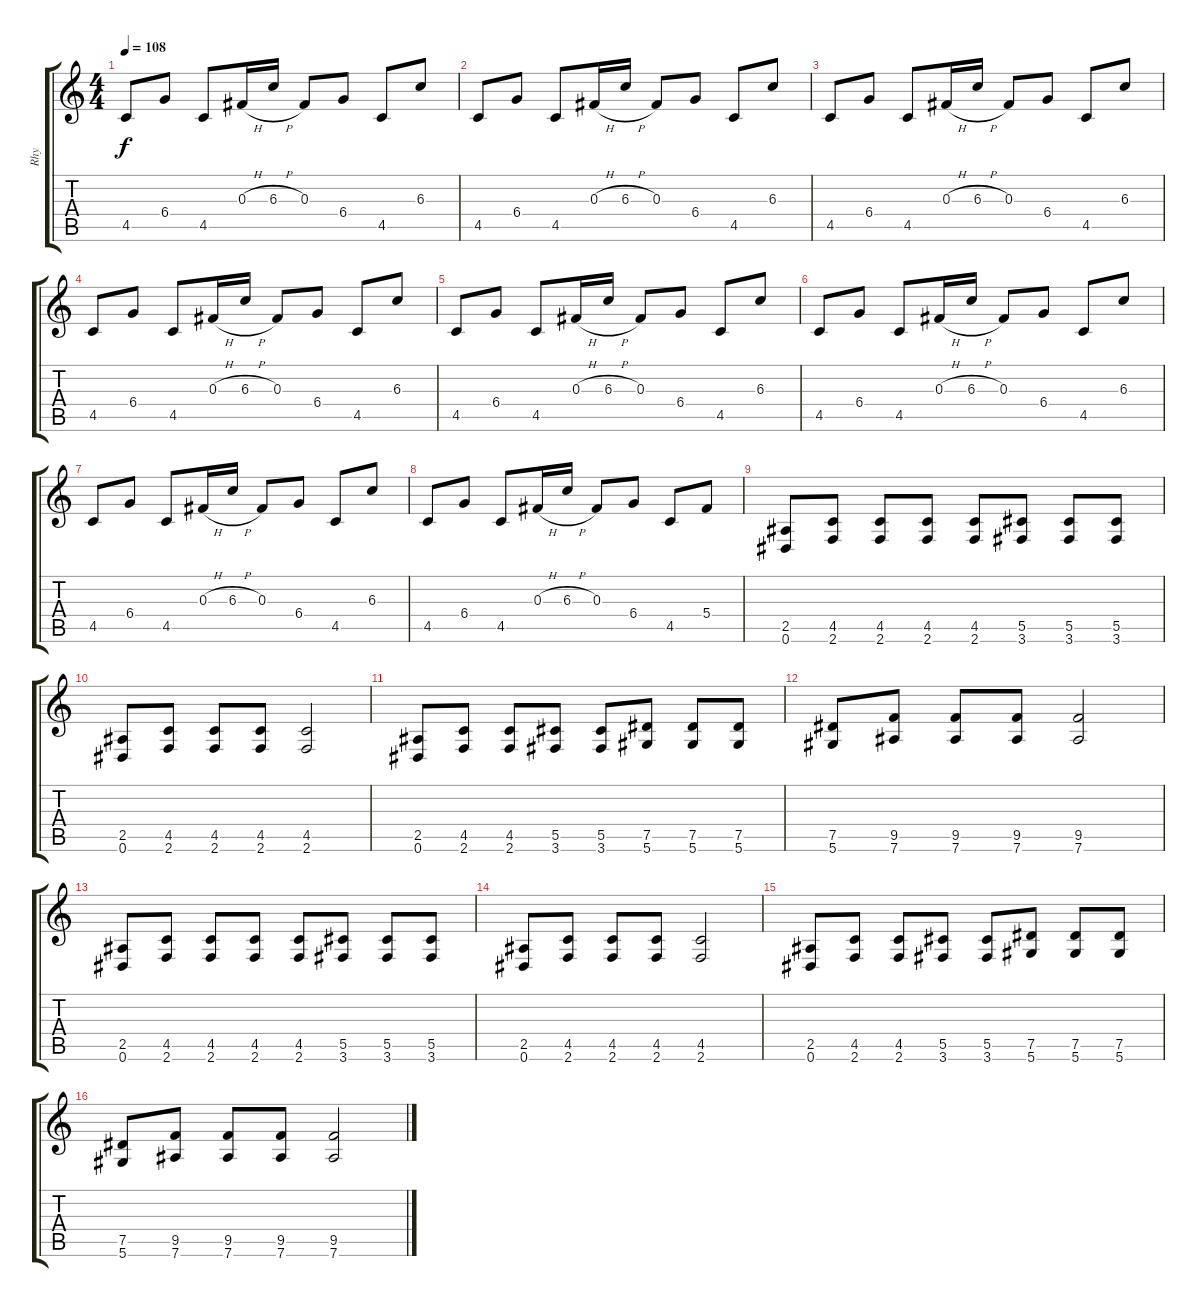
\track ("Rhy" "Rhy") {instrument distortionguitar}
\staff {score tabs}
\tuning (Eb4 Bb3 Gb3 Db3 Ab2 Eb2) {hide}
\ts (4 4)
\tempo 108
\clef g2
\ks c
4.5.8{dy f} 6.4.8 4.5.8 0.3{h}.16 6.3{h}.16 0.3.8 6.4.8 4.5.8 6.3.8 |
4.5.8 6.4.8 4.5.8 0.3{h}.16 6.3{h}.16 0.3.8 6.4.8 4.5.8 6.3.8 |
4.5.8 6.4.8 4.5.8 0.3{h}.16 6.3{h}.16 0.3.8 6.4.8 4.5.8 6.3.8 |
4.5.8 6.4.8 4.5.8 0.3{h}.16 6.3{h}.16 0.3.8 6.4.8 4.5.8 6.3.8 |
4.5.8 6.4.8 4.5.8 0.3{h}.16 6.3{h}.16 0.3.8 6.4.8 4.5.8 6.3.8 |
4.5.8 6.4.8 4.5.8 0.3{h}.16 6.3{h}.16 0.3.8 6.4.8 4.5.8 6.3.8 |
4.5.8 6.4.8 4.5.8 0.3{h}.16 6.3{h}.16 0.3.8 6.4.8 4.5.8 6.3.8 |
4.5.8 6.4.8 4.5.8 0.3{h}.16 6.3{h}.16 0.3.8 6.4.8 4.5.8 5.4.8 |
(2.5 0.6).8 (4.5 2.6).8 (4.5 2.6).8 (4.5 2.6).8 (4.5 2.6).8 (5.5 3.6).8 (5.5 3.6).8 (5.5 3.6).8 |
(2.5 0.6).8 (4.5 2.6).8 (4.5 2.6).8 (4.5 2.6).8 (4.5 2.6).2 |
(2.5 0.6).8 (4.5 2.6).8 (4.5 2.6).8 (5.5 3.6).8 (5.5 3.6).8 (7.5 5.6).8 (7.5 5.6).8 (7.5 5.6).8 |
(7.5 5.6).8 (9.5 7.6).8 (9.5 7.6).8 (9.5 7.6).8 (9.5 7.6).2 |
(2.5 0.6).8 (4.5 2.6).8 (4.5 2.6).8 (4.5 2.6).8 (4.5 2.6).8 (5.5 3.6).8 (5.5 3.6).8 (5.5 3.6).8 |
(2.5 0.6).8 (4.5 2.6).8 (4.5 2.6).8 (4.5 2.6).8 (4.5 2.6).2 |
(2.5 0.6).8 (4.5 2.6).8 (4.5 2.6).8 (5.5 3.6).8 (5.5 3.6).8 (7.5 5.6).8 (7.5 5.6).8 (7.5 5.6).8 |
(7.5 5.6).8 (9.5 7.6).8 (9.5 7.6).8 (9.5 7.6).8 (9.5 7.6).2
